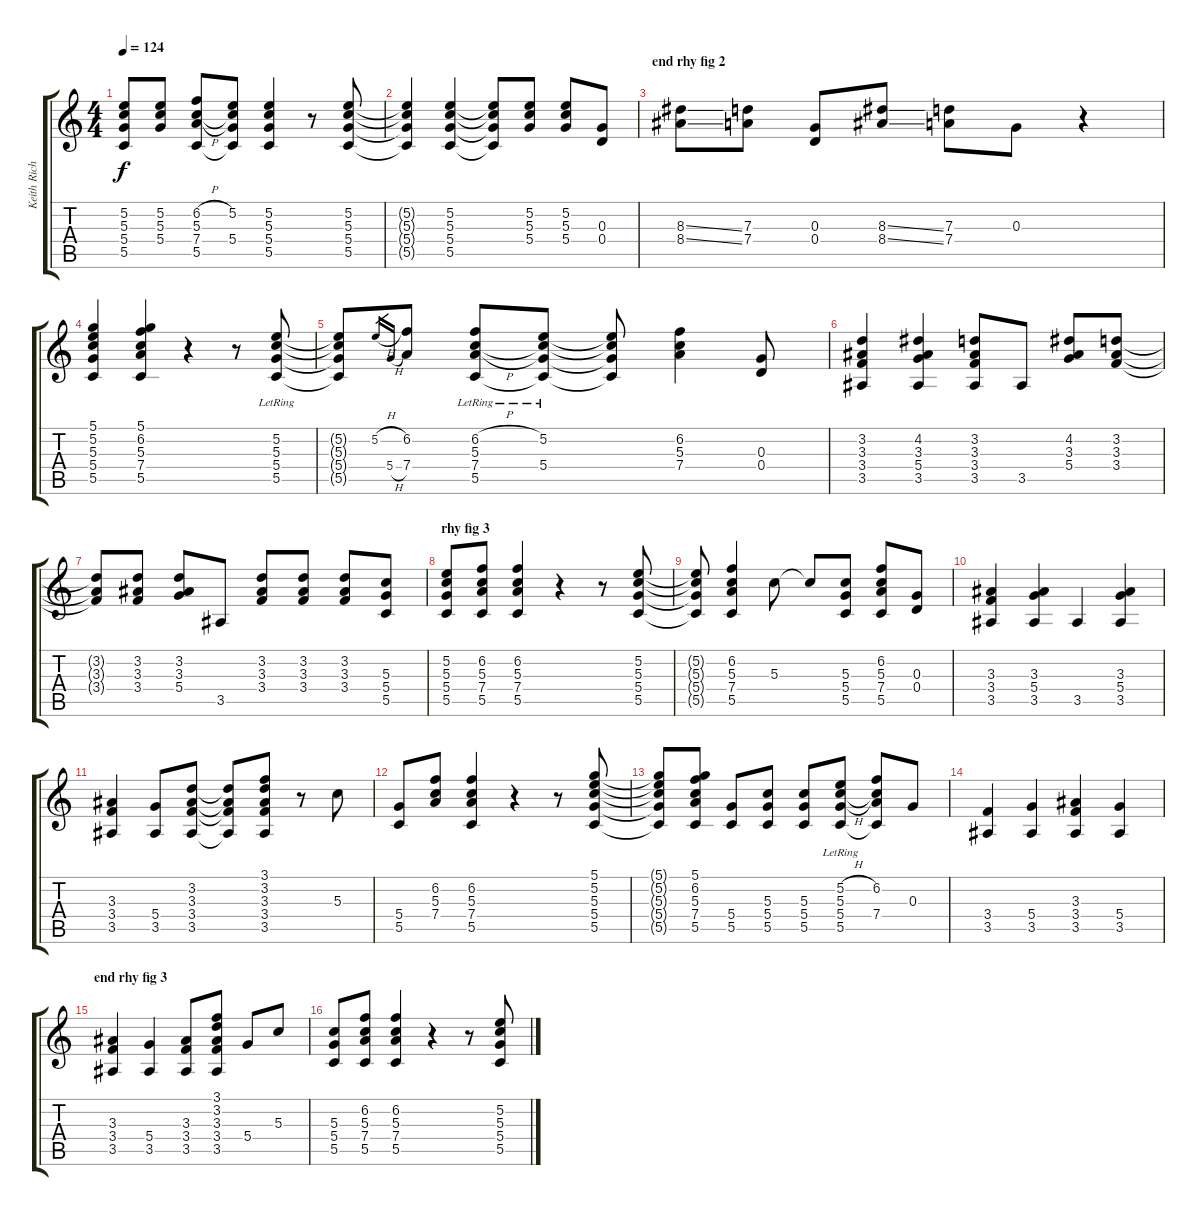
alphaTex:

\track ("Keith Richards" "Keith Rich") {instrument electricguitarjazz}
\staff {score tabs}
\tuning (D4 B3 G3 D3 G2 D2) {hide}
\ts (4 4)
\tempo 124
\clef g2
\ks c
(5.2{t} 5.3{t} 5.4{t} 5.5{t}).8{dy f} (5.2 5.3 5.4).8 (6.2{h} 5.3 7.4{h} 5.5).8 (5.2 5.3{t} 5.4 5.5{t}).8 (5.2 5.3 5.4 5.5).4 r.8 (5.2 5.3 5.4 5.5).8 |
(5.2{t} 5.3{t} 5.4{t} 5.5{t}).4 (5.2 5.3 5.4 5.5).4 (5.2{t} 5.3{t} 5.4{t} 5.5{t}).8 (5.2 5.3 5.4).8 (5.2 5.3 5.4).8 (0.3 0.4).8 |
\section ("" "end rhy fig 2")
(8.3{ss} 8.4{ss}).8 (7.3 7.4).8 (0.3 0.4).8 (8.3{ss} 8.4{ss}).8 (7.3 7.4).8 0.3.8 r.4 |
(5.1 5.2 5.3 5.4 5.5).4 (5.1 6.2 5.3 7.4 5.5).4 r.4 r.8 (5.2{lr} 5.3{lr} 5.4{lr} 5.5{lr}).8 |
(5.2{t} 5.3{t} 5.4{t} 5.5{t}).8 5.2{h}.16{gr} 5.4{h}.16{gr} (6.2 7.4).8 (6.2{h} 5.3{lr} 7.4{h} 5.5{lr}).8 (5.2{lr} 5.3{t} 5.4{lr} 5.5{t}).8 (5.2{t} 5.3{t} 5.4{t} 5.5{t}).8 (6.2 5.3 7.4).4 (0.3 0.4).8 |
(3.2 3.3 3.4 3.5).4 (4.2 3.3 5.4 3.5).4 (3.2 3.3 3.4 3.5).8 3.5.8 (4.2 3.3 5.4).8 (3.2 3.3 3.4).8 |
(3.2{t} 3.3{t} 3.4{t}).8 (3.2 3.3 3.4).8 (3.2 3.3 5.4).8 3.5.8 (3.2 3.3 3.4).8 (3.2 3.3 3.4).8 (3.2 3.3 3.4).8 (5.3 5.4 5.5).8 |
\section ("" "rhy fig 3")
(5.2 5.3 5.4 5.5).8 (6.2 5.3 7.4 5.5).8 (6.2 5.3 7.4 5.5).4 r.4 r.8 (5.2 5.3 5.4 5.5).8 |
(5.2{t} 5.3{t} 5.4{t} 5.5{t}).8 (6.2 5.3 7.4 5.5).4 5.3.8 5.3{t}.8 (5.3 5.4 5.5).8 (6.2 5.3 7.4 5.5).8 (0.3 0.4).8 |
(3.3 3.4 3.5).4 (3.3 5.4 3.5).4 3.5.4 (3.3 5.4 3.5).4 |
(3.3 3.4 3.5).4 (5.4 3.5).8 (3.2 3.3 3.4 3.5).8 (3.2{t} 3.3{t} 3.4{t} 3.5{t}).8 (3.1 3.2 3.3 3.4 3.5).8 r.8 5.3.8 |
(5.4 5.5).8 (6.2 5.3 7.4).8 (6.2 5.3 7.4 5.5).4 r.4 r.8 (5.1 5.2 5.3 5.4 5.5).8 |
(5.1{t} 5.2{t} 5.3{t} 5.4{t} 5.5{t}).8 (5.1 6.2 5.3 7.4 5.5).8 (5.4 5.5).8 (5.3 5.4 5.5).8 (5.3 5.4 5.5).8 (5.2{h} 5.3{lr} 5.4{h} 5.5{lr}).8 (6.2 5.3{t} 7.4 5.5{t}).8 0.3.8 |
(3.4 3.5).4 (5.4 3.5).4 (3.3 3.4 3.5).4 (5.4 3.5).4 |
\section ("" "end rhy fig 3")
(3.3 3.4 3.5).4 (5.4 3.5).4 (3.3 3.4 3.5).8 (3.1 3.2 3.3 3.4 3.5).8 5.4.8 5.3.8 |
(5.3 5.4 5.5).8 (6.2 5.3 7.4 5.5).8 (6.2 5.3 7.4 5.5).4 r.4 r.8 (5.2 5.3 5.4 5.5).8
